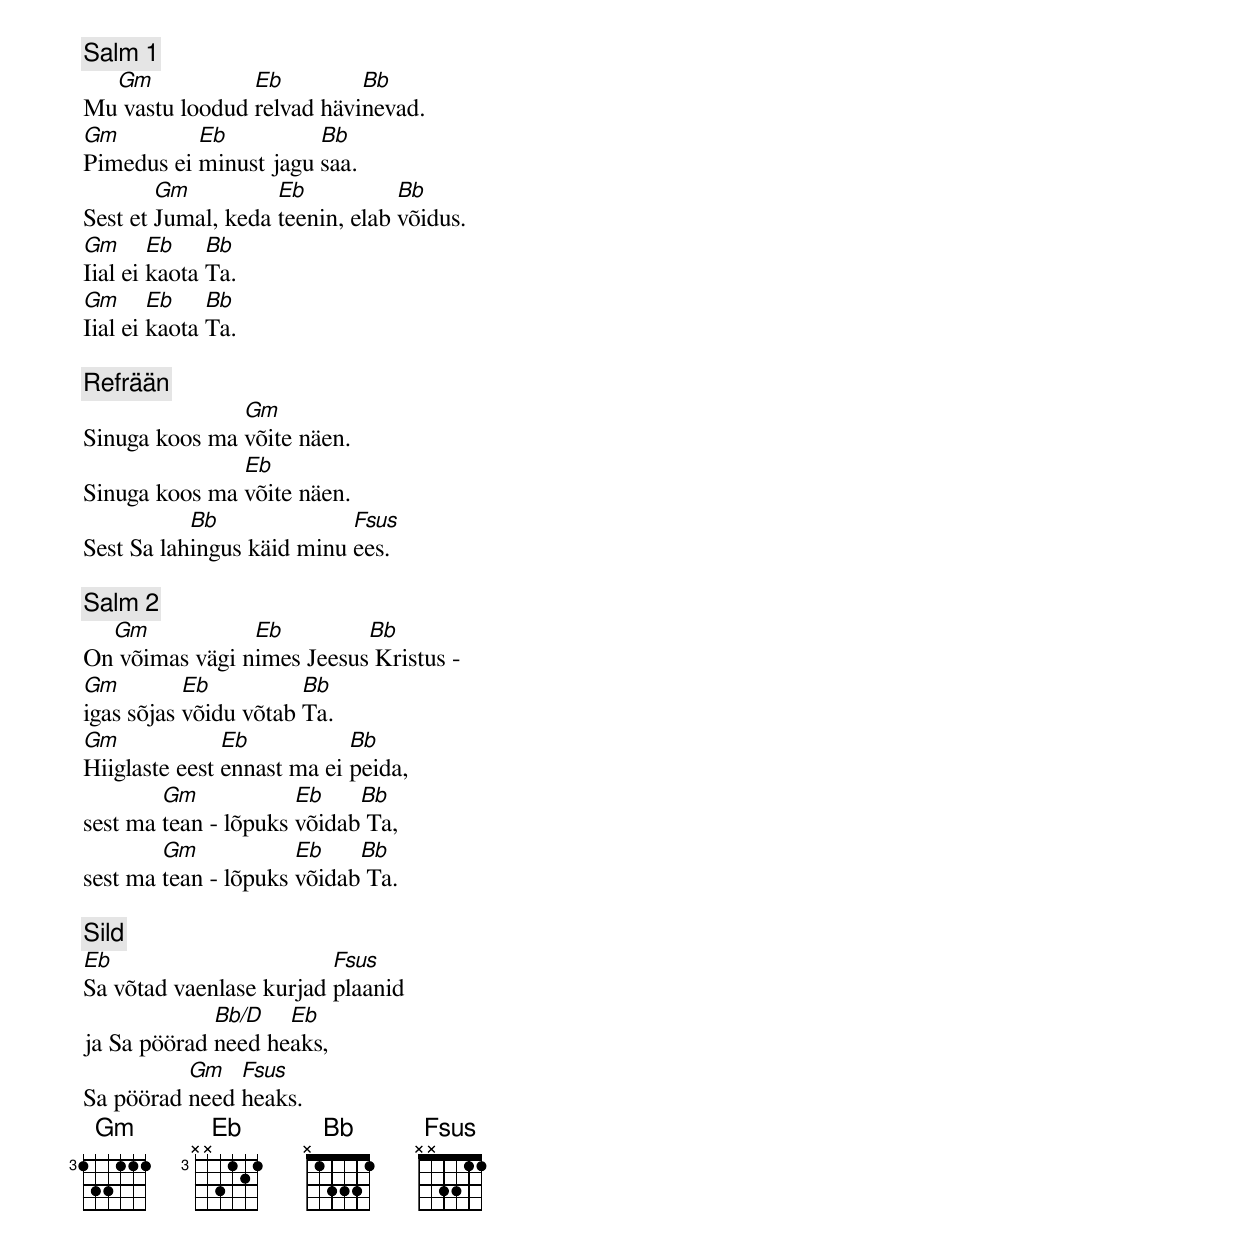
[Salm 1]
  Gm            Eb         Bb
Mu vastu loodud relvad hävinevad.
Gm         Eb          Bb
Pimedus ei minust jagu saa.
        Gm          Eb           Bb
Sest et Jumal, keda teenin, elab võidus.
Gm      Eb    Bb
Iial ei kaota Ta.
Gm      Eb    Bb
Iial ei kaota Ta.

[Refrään]
               Gm
Sinuga koos ma võite näen.
               Eb
Sinuga koos ma võite näen.
           Bb              Fsus
Sest Sa lahingus käid minu ees.

[Salm 2]
  Gm            Eb         Bb
On võimas vägi nimes Jeesus Kristus -
Gm         Eb          Bb
igas sõjas võidu võtab Ta.
Gm             Eb           Bb
Hiiglaste eest ennast ma ei peida,
        Gm            Eb    Bb
sest ma tean - lõpuks võidab Ta,
        Gm            Eb    Bb
sest ma tean - lõpuks võidab Ta.

[Sild]
Eb                       Fsus
Sa võtad vaenlase kurjad plaanid
             Bb/D   Eb
ja Sa pöörad need heaks,
          Gm   Fsus
Sa pöörad need heaks.
